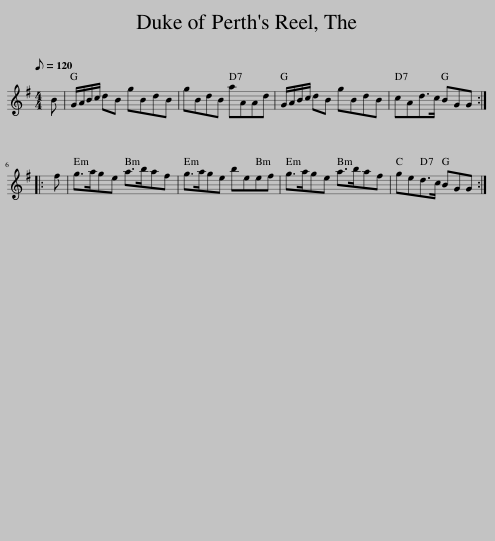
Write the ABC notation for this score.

X:1
L:1/8
Q:1/8=120
M:4/4
I:linebreak $
K:G
V:1 treble
V:1
 B | G/A/B/c/ dB gBdB | gBdB aAAd | G/A/B/c/ dB gBdB | cAd>c BGG ::$ %5
 f | g>age a>baf | g>age beef | g>age a>baf | ged>c BGG :| %10
